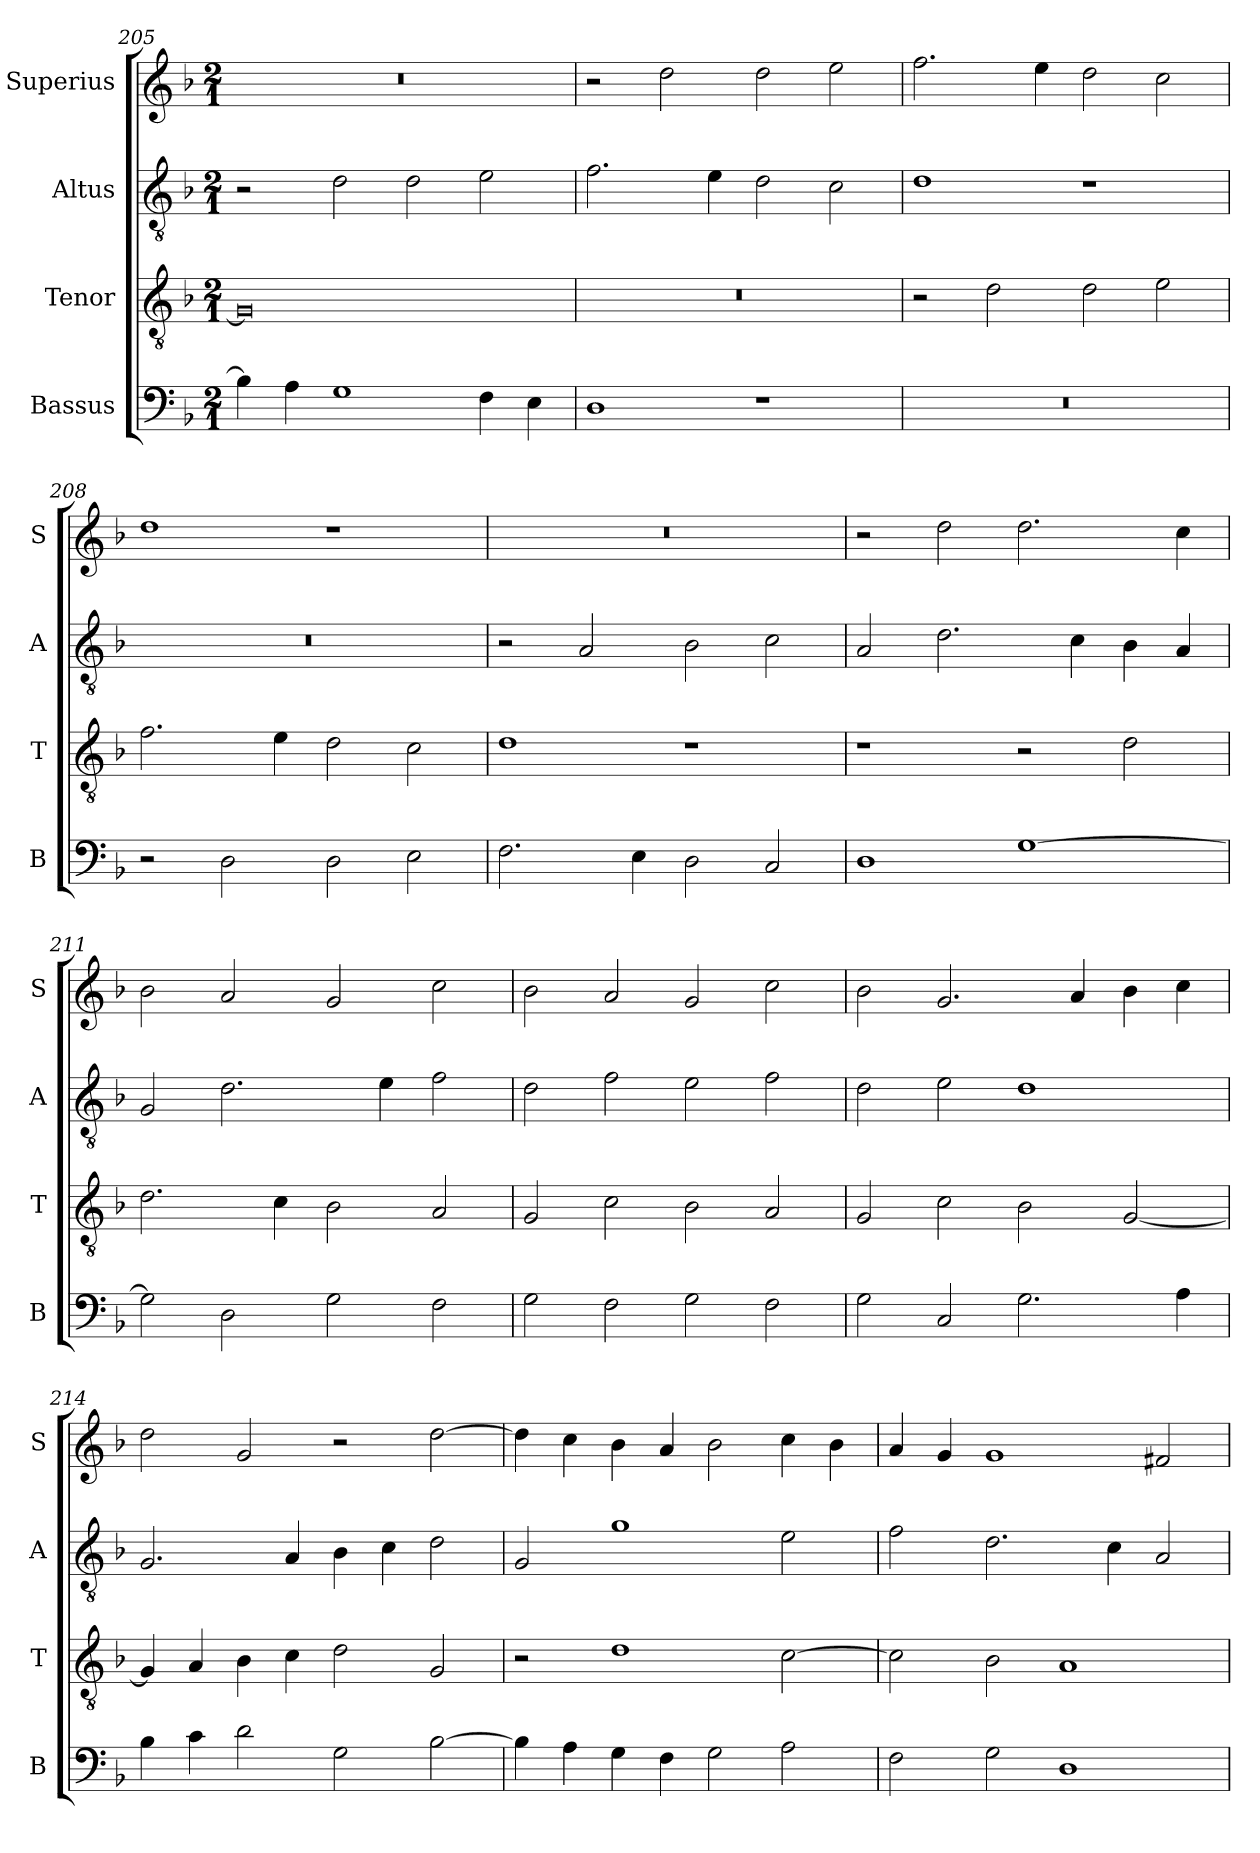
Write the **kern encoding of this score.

**kern	**kern	**kern	**kern
*part4	*part3	*part2	*part1
*staff4	*staff3	*staff2	*staff1
*I"Bassus	*I"Tenor	*I"Altus	*I"Superius
*I'B	*I'T	*I'A	*I'S
*clefF4	*clefGv2	*clefGv2	*clefG2
*k[b-]	*k[b-]	*k[b-]	*k[b-]
*M2/1	*M2/1	*M2/1	*M2/1
=205	=205	=205	=205
4B-\]	0G]	2r	0r
4A\	.	.	.
1G	.	2d\	.
.	.	2d\	.
4F\	.	2e\	.
4E\	.	.	.
=206	=206	=206	=206
1D	0r	2.f\	2r
.	.	.	2dd\
.	.	4e\	.
1r	.	2d\	2dd\
.	.	2c\	2ee\
=207	=207	=207	=207
0r	2r	1d	2.ff\
.	2d\	.	.
.	.	.	4ee\
.	2d\	1r	2dd\
.	2e\	.	2cc\
=208	=208	=208	=208
2r	2.f\	0r	1dd
2D\	.	.	.
.	4e\	.	.
2D\	2d\	.	1r
2E\	2c\	.	.
=209	=209	=209	=209
2.F\	1d	2r	0r
.	.	2A/	.
4E\	.	.	.
2D\	1r	2B-\	.
2C/	.	2c\	.
=210	=210	=210	=210
1D	1r	2A/	2r
.	.	2.d\	2dd\
[1G	2r	.	2.dd\
.	.	4c\	.
.	2d\	4B-\	.
.	.	4A/	4cc\
=211	=211	=211	=211
2G\]	2.d\	2G/	2b-\
2D\	.	2.d\	2a/
.	4c\	.	.
2G\	2B-\	.	2g/
.	.	4e\	.
2F\	2A/	2f\	2cc\
=212	=212	=212	=212
2G\	2G/	2d\	2b-\
2F\	2c\	2f\	2a/
2G\	2B-\	2e\	2g/
2F\	2A/	2f\	2cc\
=213	=213	=213	=213
2G\	2G/	2d\	2b-\
2C/	2c\	2e\	2.g/
2.G\	2B-\	1d	.
.	.	.	4a/
.	[2G/	.	4b-\
4A\	.	.	4cc\
=214	=214	=214	=214
4B-\	4G/]	2.G/	2dd\
4c\	4A/	.	.
2d\	4B-\	.	2g/
.	4c\	4A/	.
2G\	2d\	4B-\	2r
.	.	4c\	.
[2B-\	2G/	2d\	[2dd\
=215	=215	=215	=215
4B-\]	2r	2G/	4dd\]
4A\	.	.	4cc\
4G\	1d	1g	4b-\
4F\	.	.	4a/
2G\	.	.	2b-\
2A\	[2c\	2e\	4cc\
.	.	.	4b-\
=216	=216	=216	=216
2F\	2c\]	2f\	4a/
.	.	.	4g/
2G\	2B-\	2.d\	1g
1D	1A	.	.
.	.	4c\	.
.	.	2A/	2f#X/
=	=	=	=
*-	*-	*-	*-
